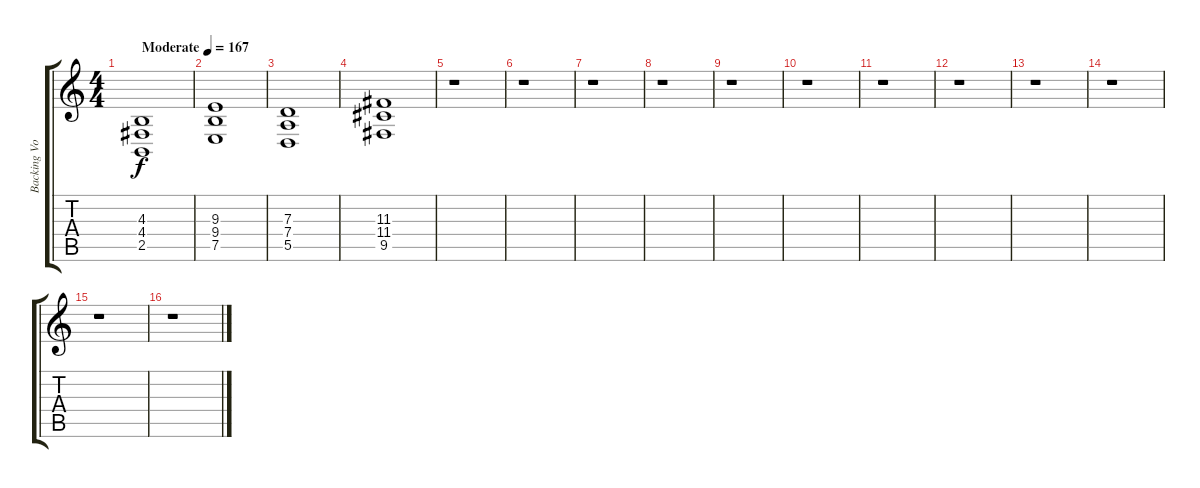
\track ("Backing Vocals" "Backing Vo") {instrument choiraahs}
\staff {score tabs}
\tuning (E4 B3 G3 D3 A2 E2) {hide}
\ts (4 4)
\tempo (167 "Moderate")
\clef g2
\ks c
(4.3 4.4 2.5).1{dy f instrument choiraahs} |
(9.3 9.4 7.5).1 |
(7.3 7.4 5.5).1 |
(11.3 11.4 9.5).1 |
r.1 |
r.1 |
r.1 |
r.1 |
r.1 |
r.1 |
r.1 |
r.1 |
r.1 |
r.1 |
r.1 |
r.1
